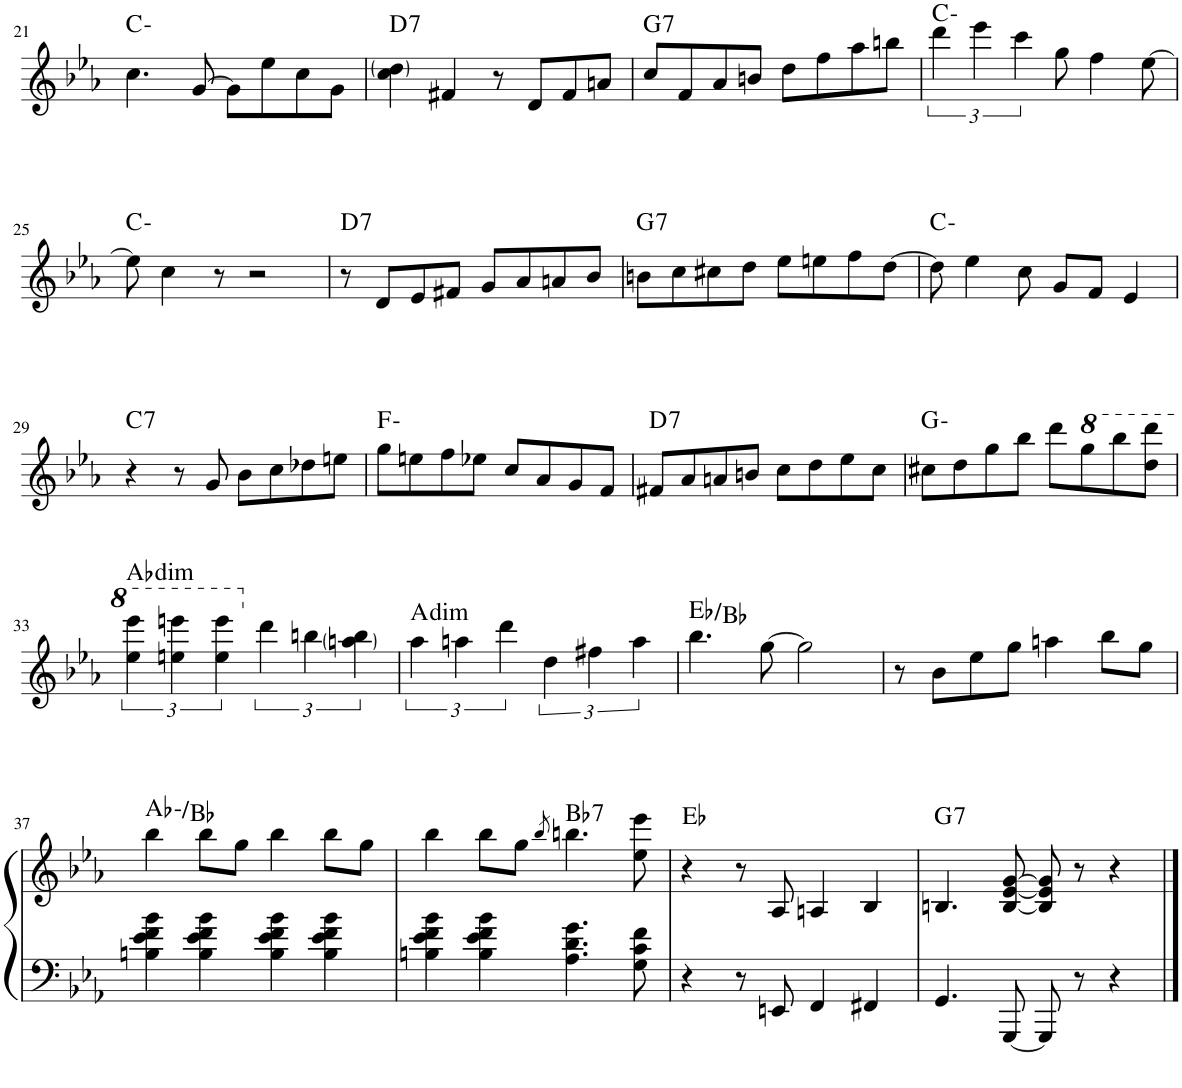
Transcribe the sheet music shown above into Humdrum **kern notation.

**kern	**kern	**harte
*part1	*part1	*part1
*staff2	*staff1	*
*I"Piano	*	*
*I'Pno.	*	*
!!LO:PB:g=z
*clefF4	*clefG2	*
*k[b-e-a-]	*k[b-e-a-]	*
*M4/4	*M4/4	*
=21	=21	=21
1r	4.cc\	C:min
.	[8g/	.
.	8g\L]	.
.	8ee-\	.
.	8cc\	.
.	8g\J	.
=22	=22	=22
!	!	!LO:H:kt=7
1r	4cc\ 4dd\	D:7
.	4f#X/	.
.	8r	.
.	8d/L	.
.	8f#/	.
.	8an/J	.
=23	=23	=23
!	!	!LO:H:kt=7
1r	8cc/L	G:7
.	8f/	.
.	8a-/	.
.	8bn/J	.
.	8dd\L	.
.	8ff\	.
.	8aa-\	.
.	8bbn\J	.
=24	=24	=24
1r	6ddd\	C:min
.	6eee-\	.
.	6ccc\	.
.	8gg\	.
.	4ff\	.
.	[8ee-\	.
!!LO:LB:g=z
=25	=25	=25
1r	8ee-\]	C:min
.	4cc\	.
.	8r	.
.	2r	.
=26	=26	=26
!	!	!LO:H:kt=7
1r	8r	D:7
.	8d/L	.
.	8e-/	.
.	8f#X/J	.
.	8g/L	.
.	8a-/	.
.	8an/	.
.	8b-/J	.
=27	=27	=27
!	!	!LO:H:kt=7
1r	8bn\L	G:7
.	8cc\	.
.	8cc#X\	.
.	8dd\J	.
.	8ee-\L	.
.	8een\	.
.	8ff\	.
.	[8dd\J	.
=28	=28	=28
1r	8dd\]	C:min
.	4ee-\	.
.	8cc\	.
.	8g/L	.
.	8f/J	.
.	4e-/	.
!!LO:LB:g=z
=29	=29	=29
!	!	!LO:H:kt=7
1r	4r	C:7
.	8r	.
.	8g/	.
.	8b-\L	.
.	8cc\	.
.	8dd-X\	.
.	8een\J	.
=30	=30	=30
1r	8gg\L	F:min
.	8een\	.
.	8ff\	.
.	8ee-X\J	.
.	8cc/L	.
.	8a-/	.
.	8g/	.
.	8f/J	.
=31	=31	=31
!	!	!LO:H:kt=7
1r	8f#X/L	D:7
.	8a-/	.
.	8an/	.
.	8bn/J	.
.	8cc\L	.
.	8dd\	.
.	8ee-\	.
.	8cc\J	.
=32	=32	=32
1r	8cc#X\L	G:min
.	8dd\	.
.	8gg\	.
.	8bb-\J	.
.	8ddd\L	.
*	*8va	*
.	8ggg\	.
.	8bbb-\	.
.	8ddd\ 8dddd\J	.
!!LO:LB:g=z
=33	=33	=33
!	!	!LO:H:kt=dim
1r	6eee-\ 6eeee-\	Ab:dim
.	6eeen\ 6eeeen\	.
.	6eee\ 6eeee\	.
*	*X8va	*
.	6ddd\	.
.	6bbn\	.
.	6aan\ 6bb\	.
=34	=34	=34
!	!	!LO:H:kt=dim
1r	6aa-\	A:dim
.	6aan\	.
.	6ddd\	.
.	6dd\	.
.	6ff#X\	.
.	6aa\	.
=35	=35	=35
1r	4.bb-\	Eb:maj/5
.	[8gg\	.
.	2gg\]	.
=36	=36	=36
1r	8r	.
.	8b-\L	.
.	8ee-\	.
.	8gg\J	.
.	4aan\	.
.	8bb-\L	.
.	8gg\J	.
!!LO:LB:g=z
=37	=37	=37
4Bn\ 4e-\ 4f\ 4b-\	4bb-\	Ab:min/2
4B\ 4e-\ 4f\ 4b-\	8bb-\L	.
.	8gg\J	.
4B\ 4e-\ 4f\ 4b-\	4bb-\	.
4B\ 4e-\ 4f\ 4b-\	8bb-\L	.
.	8gg\J	.
=38	=38	=38
4Bn\ 4e-\ 4f\ 4b-\	4bb-\	.
4B\ 4e-\ 4f\ 4b-\	8bb-\L	.
.	8gg\J	.
.	8qbb-/	.
!	!	!LO:H:kt=7
4.A-\ 4.d\ 4.g\	4.bbn\	Bb:7
8G\ 8c\ 8f\	8ee-\ 8eee-\	.
=39	=39	=39
4r	4r	Eb:maj
8r	8r	.
8EEn/	8A-/	.
4FF/	4An/	.
4FF#X/	4B-/	.
=40	=40	=40
!	!	!LO:H:kt=7
4.GG/	4.Bn/	G:7
[8GGG/	[8B/ [8e-/ [8g/	.
8GGG/]	8B/] 8e-/] 8g/]	.
8r	8r	.
4r	4r	.
==	==	==
*-	*-	*-
